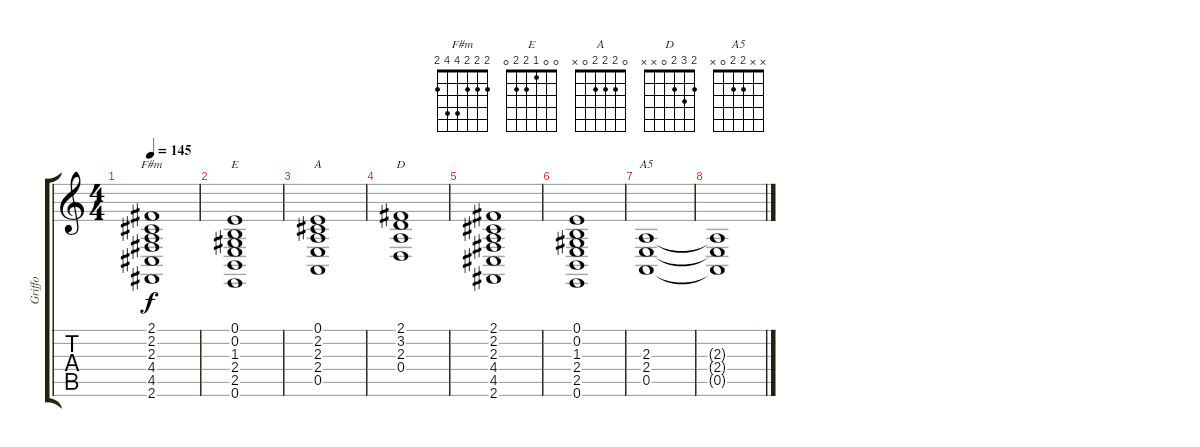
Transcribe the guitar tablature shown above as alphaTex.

\track ("Griffo" "Griffo") {instrument electricgrandpiano}
\staff {score tabs}
\tuning (E4 B3 G3 D3 A2 E2) {hide}
\chord ("F#m" 2 2 2 4 4 2)
\chord ("E" 0 0 1 2 2 0)
\chord ("A" 0 2 2 2 0 x)
\chord ("D" 2 3 2 0 x x)
\chord ("A5" x x 2 2 0 x)
\ts (4 4)
\tempo 145
\clef g2
\ks c
(2.1 2.2 2.3 4.4 4.5 2.6).1{ch "F#m" dy f} |
(0.1 0.2 1.3 2.4 2.5 0.6).1{ch "E"} |
(0.1 2.2 2.3 2.4 0.5).1{ch "A"} |
(2.1 3.2 2.3 0.4).1{ch "D"} |
(2.1 2.2 2.3 4.4 4.5 2.6).1 |
(0.1 0.2 1.3 2.4 2.5 0.6).1 |
(2.3 2.4 0.5).1{ch "A5"} |
(2.3{t} 2.4{t} 0.5{t}).1
